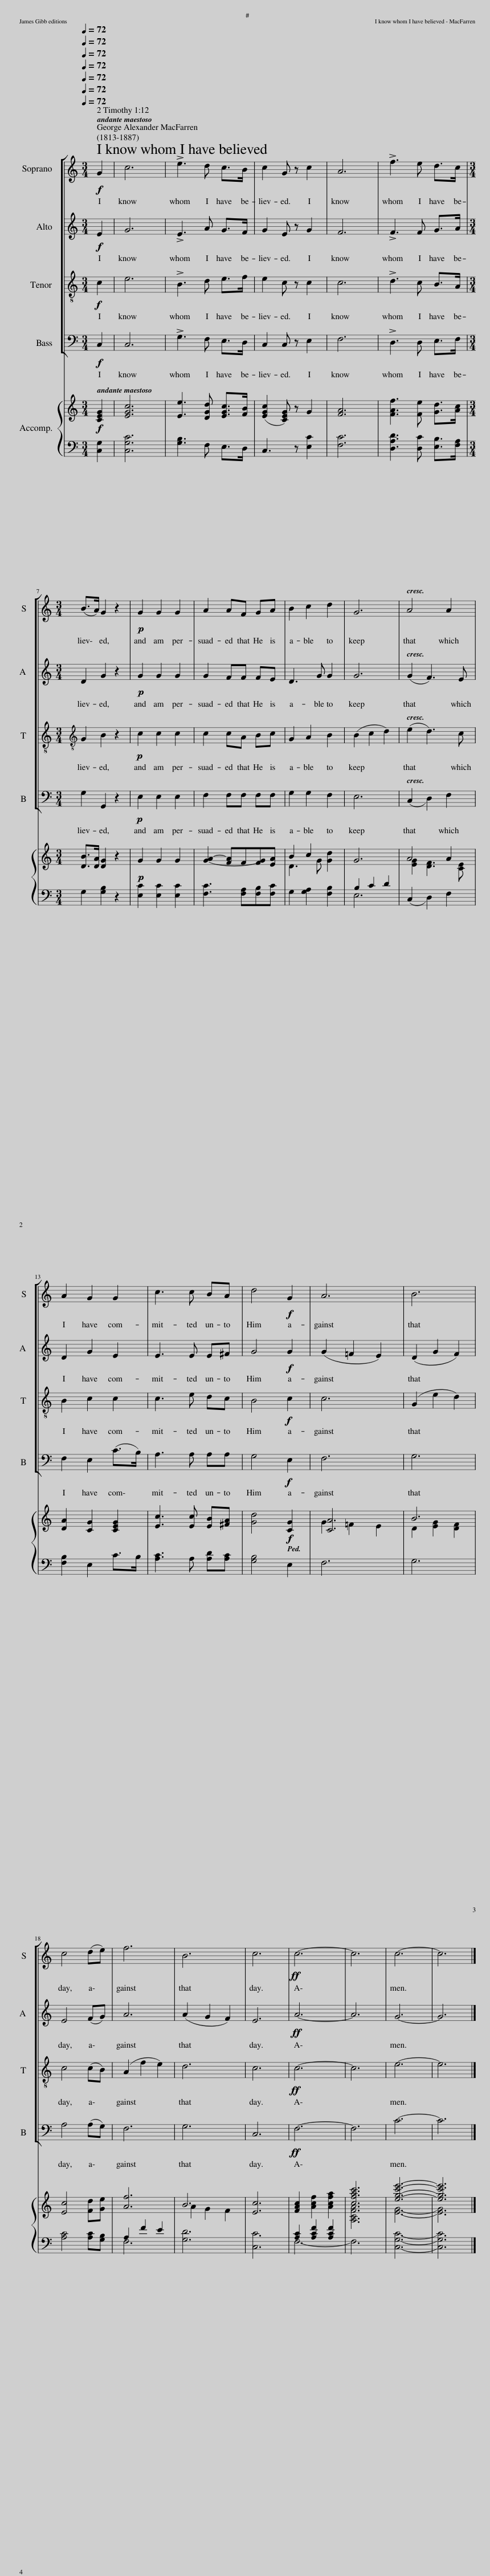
X:1
%%score [ 1 2 3 4 ] { ( 5 7 ) | ( 6 8 ) }
L:1/8
Q:1/4=72
M:3/4
I:linebreak $
K:C
V:1 treble
V:2 treble
V:3 treble-8
V:4 bass
V:5 treble
V:7 treble
V:6 bass
V:8 bass
V:1
!f! G2 | c6 | !>!e3 d c>B | c2 G z c2 | A6 | %5
 !>!f3 e d>c |$[M:3/4] (B>A) G2 z2 |!p! G2 G2 G2 | A2 AF GA | B2 c2 d2 | %10
 G6 | A4 A2 |$ A2 G2 G2 | c3 c BA | d4!f! G2 | %15
 A6 | B6 |$ c4 (de) | f6 | B6 | %20
 c6 |!ff! c6- | c6 | c6- | c6 |] %25
V:2
!f! E2 | G6 | !>!E3 A G>F | G2 E z G2 | F6 | %5
 !>!F3 F G>A |$[M:3/4] D2 G2 z2 |!p! G2 G2 G2 | G2 FF FE | D3 G G2 | %10
 G6 | (G2 F3) E |$ D2 G2 E2 | E3 E E^F | G4!f! G2 | %15
 (G2 =F2 E2) | (D2 G2 F2) |$ E4 (FG) | A6 | (A2 G2 F2) | %20
 E6 |!ff! A6- | A6 | G6- | G6 |] %25
V:3
!f! c2 | e6 | !>!B3 d e>f | e2 c z c2 | c6 | %5
 !>!d3 c B>A |$[M:3/4][K:treble-8] G2 B2 z2 |!p! c2 c2 c2 | c2 cA Bc | G2 A2 B2 | %10
 (B2 c2 d2) | (e2 d3) c |$ B2 c2 c2 | c3 e dc | B4!f! c2 | %15
 c6 | (G2 e2 d2) |$ c4 (cB) | (A2 f2 e2) | d6 | %20
 c6 |!ff! c6- | c6 | e6- | e6 |] %25
V:4
!f! C,2 | C,6 | !>!G,3 F, E,>D, | C,2 C, z E,2 | F,6 | %5
 !>!D,3 D, E,>F, |$[M:3/4] G,2 G,,2 z2 |!p! E,2 E,2 E,2 | F,2 F,F, F,F, | G,2 G,2 F,2 | %10
 E,6 | (C,2 D,2) F,2 |$ F,2 E,2 (C>B,) | A,3 A, A,A, | G,4!f! E,2 | %15
 F,6 | G,6 |$ A,4 (A,G,) | F,6 | G,6 | %20
 C,6 |!ff! F,6- | F,6 | C6- | C6 |] %25
V:5
!f! [CEG]2 | [EGc]6 | [Ee]3 [DGd] [EGc]>[FB] | ([EGc]2 [CEG]) z G2 | [FA]6 | %5
 [FAf]3 [Fe] [Gd]>[Ac] |$[M:3/4] [DB]>[DA] [DG]2 z2 |!p! G2 G2 G2 | [GA]2- [FA]F[FG][EA] | B2 c2 [Gd]2 | %10
 G6 | A4 A2 |$ [DA]2 [CG]2 [CEG]2 | [Ec]3 [Ec] [EB][^FA] | [Gd]4!f! [CG]2 | %15
 [CA]6 | B6 |$ [Ec]4 [Fd][Ge] | [Af]6 | B6 | %20
 [Ec]6 | [FAc]2 [Acf]2 [Acfa]2 | [cfac']6 | [egc'e']6- | [egc'e']6 |] %25
V:6
 [C,G,]2 | [C,G,C]6 | [G,B,]3 F, E,>D, | C,3 z [E,C]2 | [F,C]6 | %5
 [D,A,D]3 [D,C] [E,B,]>[F,A,] |$[M:3/4] G,2 [G,B,]2 z2 | [E,C]2 [E,C]2 [E,C]2 | [F,C]3 [F,A,][F,B,][F,C] | G,2 [G,A,]2 [F,B,]2 | %10
 E,6 | (C,2 D,2) F,2 |$ [F,B,]2 E,2 C>B, | [A,C]3 A, [A,D][A,C] | [G,B,]4 E,2 | %15
 F,6 | G,6 |$ x6 | x6 | x6 | %20
 x6 | [A,C]2 [A,CF]2 [A,CF]2 | x6 | x6 | x6 |] %25
V:7
 x2 | x6 | x6 | x6 | x6 | %5
 x6 |$[M:3/4] x6 | x6 | x4 x x | D3 G x2 | %10
[I:staff +1] B,2 C2 D2 |[I:staff -1] [EG]2 [DF]3 [CE] |$ x6 | x6 | x6 | %15
 G2 =F2 E2 | D2 [EG]2 [DF]2 |$ x4 x x |[I:staff +1] A,2 F2 E2 |[I:staff -1] A2 G2 F2 | %20
 x6 | x6 | [A,CFA]6 | [EG]6- | [EG]6 |] %25
V:8
 x2 | x6 | x6 | x6 | x6 | %5
 x6 |$[M:3/4] x6 | x6 | x6 | x6 | %10
 x6 | x6 |$ x6 | x6 | x6 | %15
 x6 | x6 |$ [A,C]4 [A,C][G,B,] | F,6 | [G,D]6 | %20
 [C,C]6 | F,6- | F,6 | [C,G,C]6- | [C,G,C]6 |] %25
